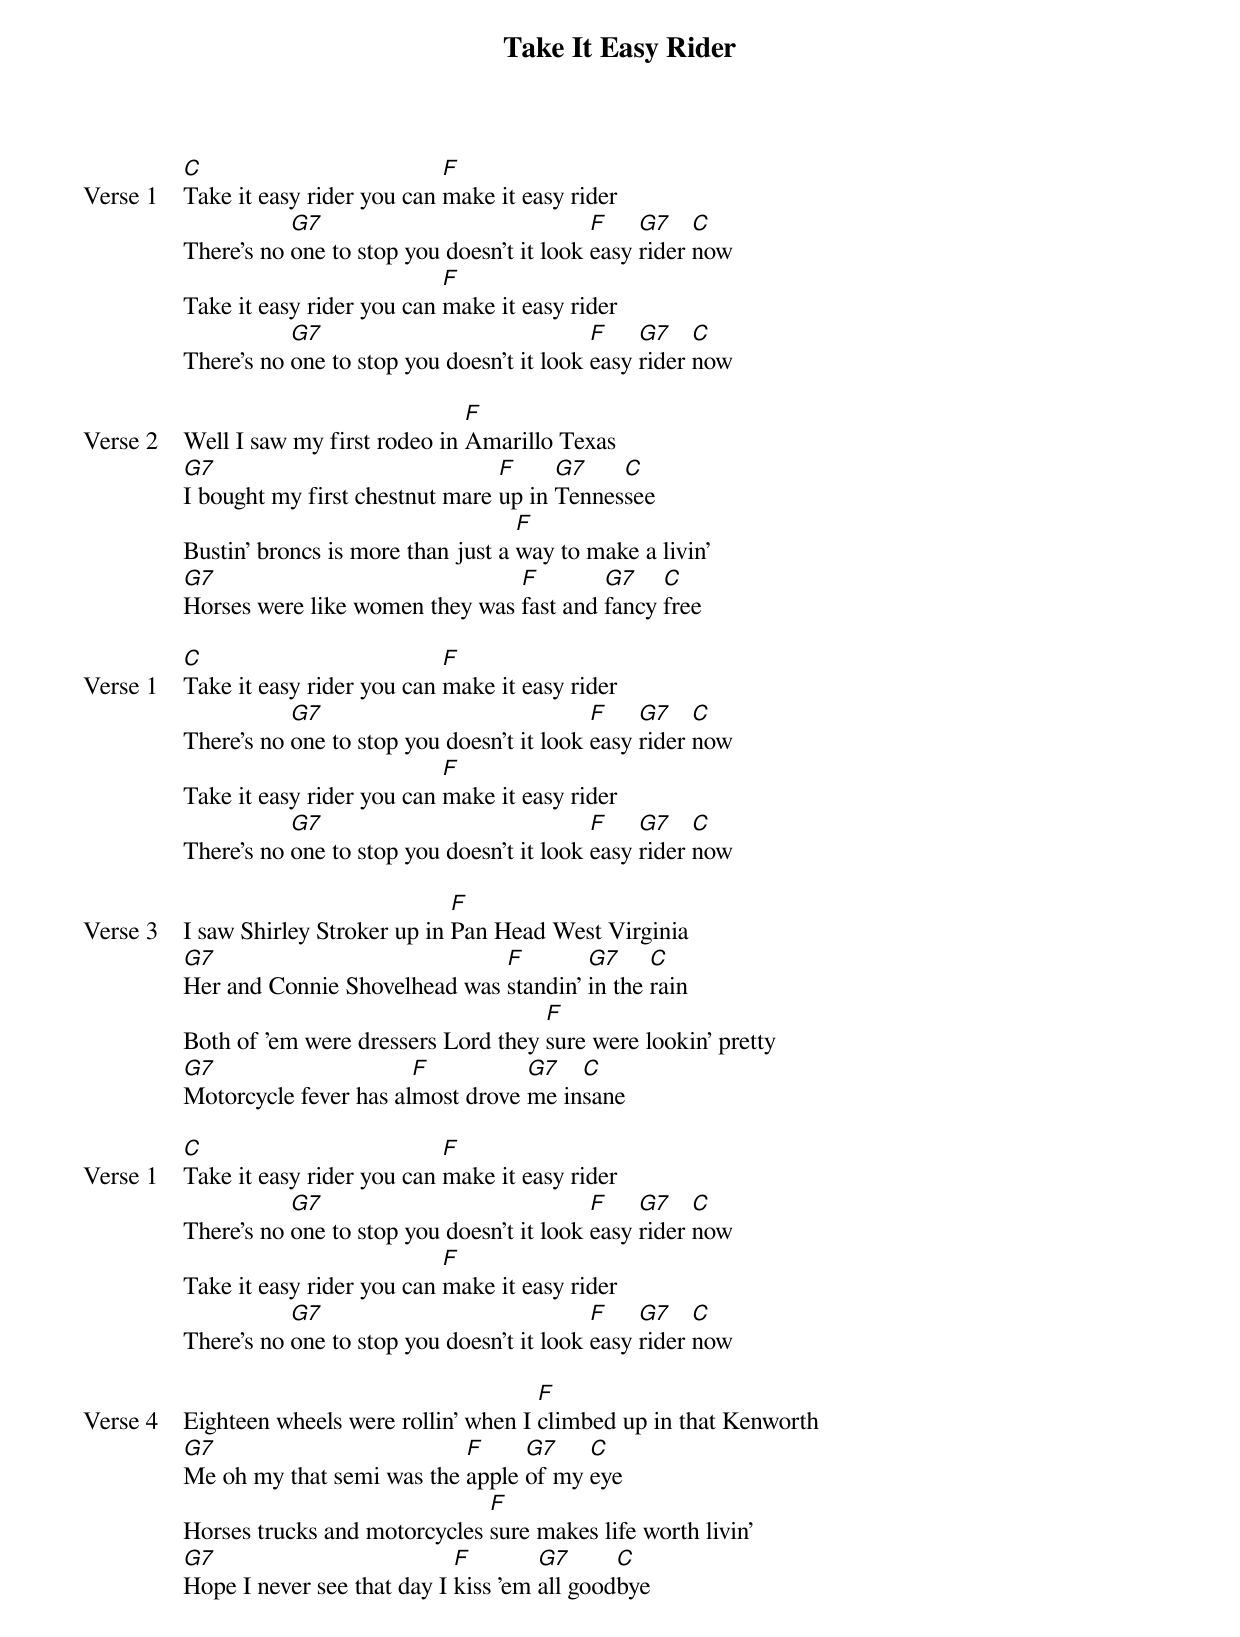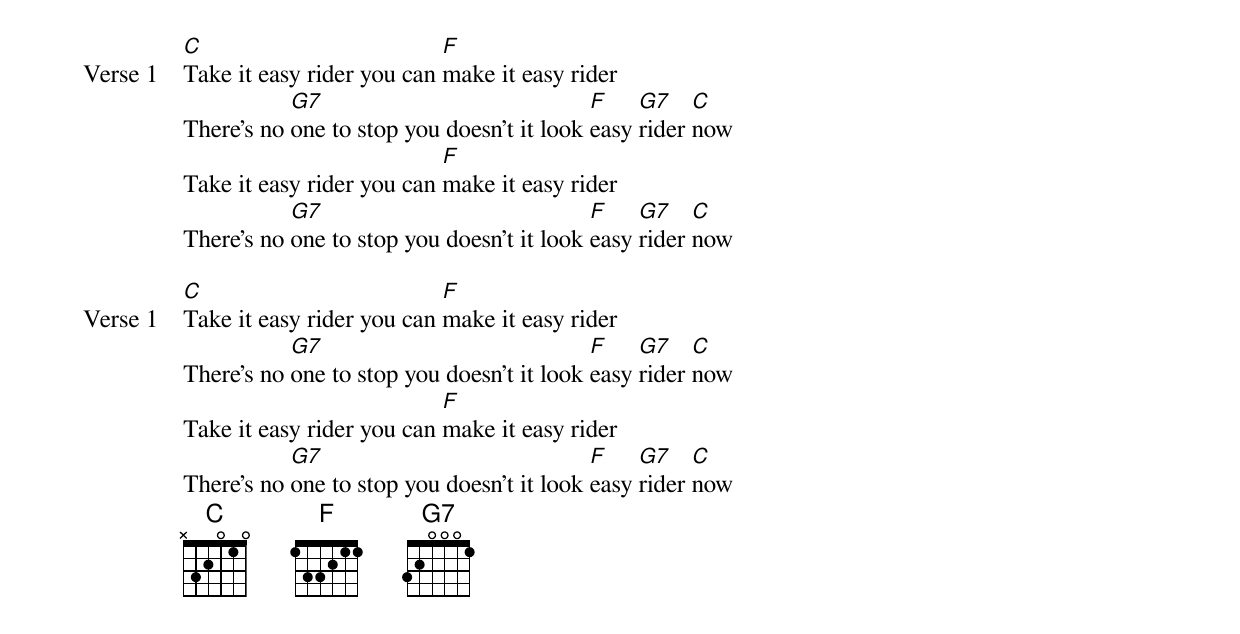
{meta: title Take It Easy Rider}
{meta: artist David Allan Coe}
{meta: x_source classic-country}
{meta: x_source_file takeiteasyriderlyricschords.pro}
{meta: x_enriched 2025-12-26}

{start_of_verse: Verse 1}
[C]Take it easy rider you can [F]make it easy rider
There's no [G7]one to stop you doesn't it look [F]easy [G7]rider [C]now
Take it easy rider you can [F]make it easy rider
There's no [G7]one to stop you doesn't it look [F]easy [G7]rider [C]now
{end_of_verse}

{start_of_verse: Verse 2}
Well I saw my first rodeo in [F]Amarillo Texas
[G7]I bought my first chestnut mare [F]up in [G7]Tennes[C]see
Bustin' broncs is more than just a [F]way to make a livin'
[G7]Horses were like women they was [F]fast and [G7]fancy [C]free
{end_of_verse}

{start_of_verse: Verse 1}
[C]Take it easy rider you can [F]make it easy rider
There's no [G7]one to stop you doesn't it look [F]easy [G7]rider [C]now
Take it easy rider you can [F]make it easy rider
There's no [G7]one to stop you doesn't it look [F]easy [G7]rider [C]now
{end_of_verse}

{start_of_verse: Verse 3}
I saw Shirley Stroker up in [F]Pan Head West Virginia
[G7]Her and Connie Shovelhead was [F]standin' [G7]in the [C]rain
Both of 'em were dressers Lord they [F]sure were lookin' pretty
[G7]Motorcycle fever has al[F]most drove [G7]me in[C]sane
{end_of_verse}

{start_of_verse: Verse 1}
[C]Take it easy rider you can [F]make it easy rider
There's no [G7]one to stop you doesn't it look [F]easy [G7]rider [C]now
Take it easy rider you can [F]make it easy rider
There's no [G7]one to stop you doesn't it look [F]easy [G7]rider [C]now
{end_of_verse}

{start_of_verse: Verse 4}
Eighteen wheels were rollin' when I [F]climbed up in that Kenworth
[G7]Me oh my that semi was the [F]apple [G7]of my [C]eye
Horses trucks and motorcycles [F]sure makes life worth livin'
[G7]Hope I never see that day I [F]kiss 'em [G7]all good[C]bye
{end_of_verse}

{start_of_verse: Verse 1}
[C]Take it easy rider you can [F]make it easy rider
There's no [G7]one to stop you doesn't it look [F]easy [G7]rider [C]now
Take it easy rider you can [F]make it easy rider
There's no [G7]one to stop you doesn't it look [F]easy [G7]rider [C]now
{end_of_verse}

{start_of_verse: Verse 1}
[C]Take it easy rider you can [F]make it easy rider
There's no [G7]one to stop you doesn't it look [F]easy [G7]rider [C]now
Take it easy rider you can [F]make it easy rider
There's no [G7]one to stop you doesn't it look [F]easy [G7]rider [C]now
{end_of_verse}
